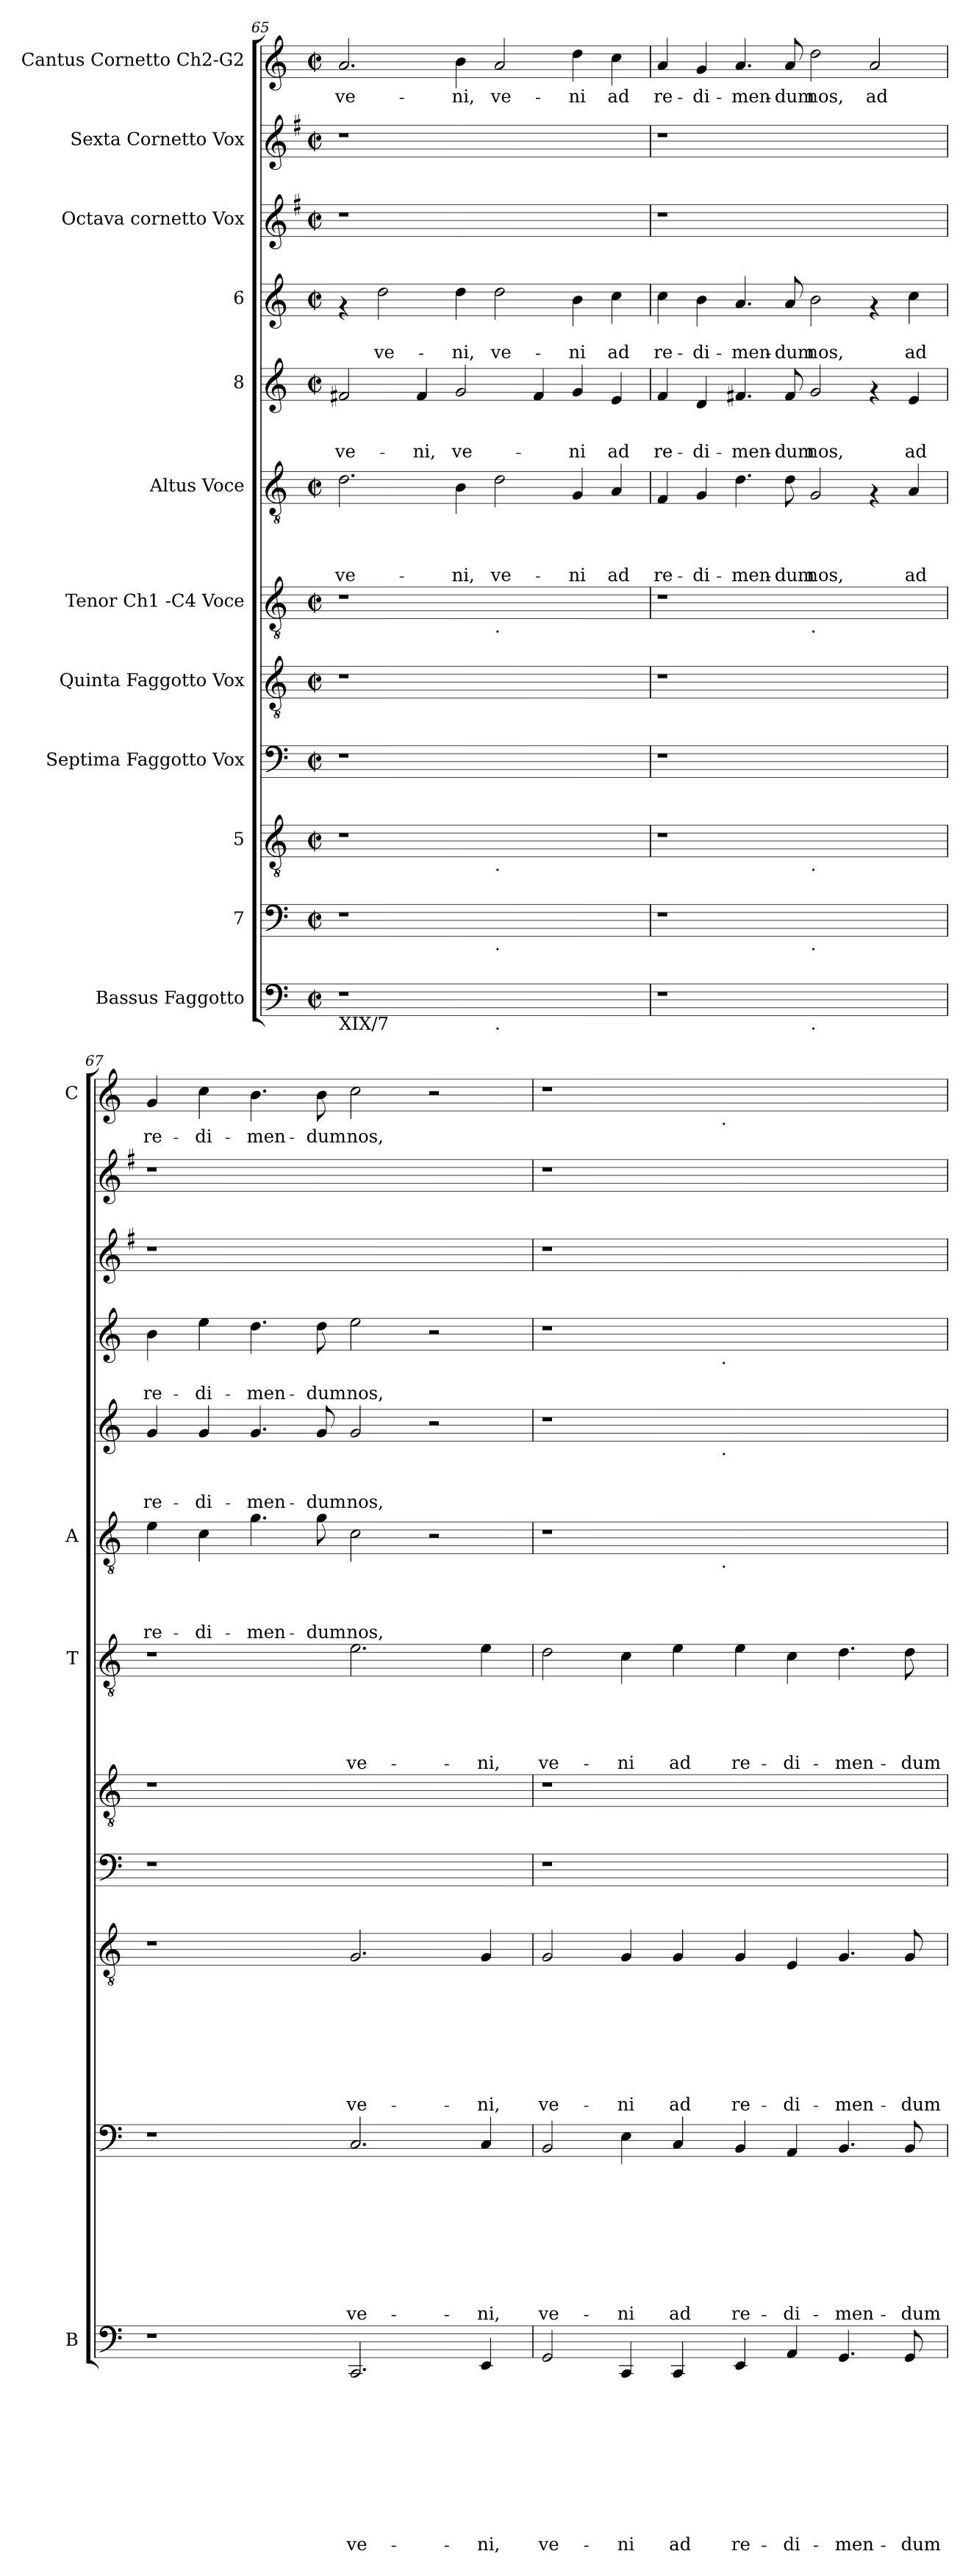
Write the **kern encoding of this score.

**kern	**text	**text	**text	**text	**text	**text	**text	**text	**text	**text	**kern	**text	**text	**text	**text	**text	**text	**text	**text	**text	**kern	**text	**text	**text	**text	**text	**text	**text	**text	**kern	**kern	**kern	**text	**text	**text	**text	**text	**kern	**text	**text	**text	**text	**kern	**text	**text	**text	**kern	**text	**text	**kern	**kern	**kern	**text
*part12	*part12	*part12	*part12	*part12	*part12	*part12	*part12	*part12	*part12	*part12	*part11	*part11	*part11	*part11	*part11	*part11	*part11	*part11	*part11	*part11	*part10	*part10	*part10	*part10	*part10	*part10	*part10	*part10	*part10	*part9	*part8	*part7	*part7	*part7	*part7	*part7	*part7	*part6	*part6	*part6	*part6	*part6	*part5	*part5	*part5	*part5	*part4	*part4	*part4	*part3	*part2	*part1	*part1
*staff12	*staff12	*staff12	*staff12	*staff12	*staff12	*staff12	*staff12	*staff12	*staff12	*staff12	*staff11	*staff11	*staff11	*staff11	*staff11	*staff11	*staff11	*staff11	*staff11	*staff11	*staff10	*staff10	*staff10	*staff10	*staff10	*staff10	*staff10	*staff10	*staff10	*staff9	*staff8	*staff7	*staff7	*staff7	*staff7	*staff7	*staff7	*staff6	*staff6	*staff6	*staff6	*staff6	*staff5	*staff5	*staff5	*staff5	*staff4	*staff4	*staff4	*staff3	*staff2	*staff1	*staff1
*I"Bassus Faggotto	*	*	*	*	*	*	*	*	*	*	*I"7	*	*	*	*	*	*	*	*	*	*I"5	*	*	*	*	*	*	*	*	*I"Septima Faggotto Vox	*I"Quinta Faggotto Vox	*I"Tenor Ch1 -C4 Voce	*	*	*	*	*	*I"Altus Voce	*	*	*	*	*I"8	*	*	*	*I"6	*	*	*I"Octava cornetto Vox	*I"Sexta Cornetto Vox	*I"Cantus Cornetto Ch2-G2	*
*I'B	*	*	*	*	*	*	*	*	*	*	*	*	*	*	*	*	*	*	*	*	*	*	*	*	*	*	*	*	*	*	*	*I'T	*	*	*	*	*	*I'A	*	*	*	*	*	*	*	*	*	*	*	*	*	*I'C	*
*clefF4	*	*	*	*	*	*	*	*	*	*	*clefF4	*	*	*	*	*	*	*	*	*	*clefGv2	*	*	*	*	*	*	*	*	*clefF4	*clefGv2	*clefGv2	*	*	*	*	*	*clefGv2	*	*	*	*	*clefG2	*	*	*	*clefG2	*	*	*clefG2	*clefG2	*clefG2	*
*	*	*	*	*	*	*	*	*	*	*	*	*	*	*	*	*	*	*	*	*	*	*	*	*	*	*	*	*	*	*	*	*	*	*	*	*	*	*	*	*	*	*	*	*	*	*	*	*	*	*ITrd4c7	*ITrd4c7	*	*
*k[]	*	*	*	*	*	*	*	*	*	*	*k[]	*	*	*	*	*	*	*	*	*	*k[]	*	*	*	*	*	*	*	*	*k[]	*k[]	*k[]	*	*	*	*	*	*k[]	*	*	*	*	*k[]	*	*	*	*k[]	*	*	*k[]	*k[]	*k[]	*
*C:	*	*	*	*	*	*	*	*	*	*	*C:	*	*	*	*	*	*	*	*	*	*C:	*	*	*	*	*	*	*	*	*C:	*C:	*C:	*	*	*	*	*	*C:	*	*	*	*	*C:	*	*	*	*C:	*	*	*C:	*C:	*C:	*
*M2/2	*	*	*	*	*	*	*	*	*	*	*M2/2	*	*	*	*	*	*	*	*	*	*M2/2	*	*	*	*	*	*	*	*	*M2/2	*M2/2	*M2/2	*	*	*	*	*	*M2/2	*	*	*	*	*M2/2	*	*	*	*M2/2	*	*	*M2/2	*M2/2	*M2/2	*
*met(c|)	*	*	*	*	*	*	*	*	*	*	*met(c|)	*	*	*	*	*	*	*	*	*	*met(c|)	*	*	*	*	*	*	*	*	*met(c|)	*met(c|)	*met(c|)	*	*	*	*	*	*met(c|)	*	*	*	*	*met(c|)	*	*	*	*met(c|)	*	*	*met(c|)	*met(c|)	*met(c|)	*
=65	=65	=65	=65	=65	=65	=65	=65	=65	=65	=65	=65	=65	=65	=65	=65	=65	=65	=65	=65	=65	=65	=65	=65	=65	=65	=65	=65	=65	=65	=65	=65	=65	=65	=65	=65	=65	=65	=65	=65	=65	=65	=65	=65	=65	=65	=65	=65	=65	=65	=65	=65	=65	=65
!LO:TX:b:t=XIX/7	!	!	!	!	!	!	!	!	!	!	!	!	!	!	!	!	!	!	!	!	!	!	!	!	!	!	!	!	!	!	!	!	!	!	!	!	!	!	!	!	!	!	!	!	!	!	!	!	!	!	!	!	!
!	!	!	!	!	!	!	!	!	!	!	!	!	!	!	!	!	!	!	!	!	!	!	!	!	!	!	!	!	!	!	!	!	!	!	!	!	!	!	!	!	!	!LO:LY:b	!	!	!	!LO:LY:b	!	!	!	!	!	!	!LO:LY:b
1r	.	.	.	.	.	.	.	.	.	.	1r	.	.	.	.	.	.	.	.	.	1r	.	.	.	.	.	.	.	.	1r	1r	1r	.	.	.	.	.	2.d\	.	.	.	ve-	2f#X/	.	.	ve-	4rf	.	.	1r	1r	2.a/	ve-
!	!	!	!	!	!	!	!	!	!	!	!	!	!	!	!	!	!	!	!	!	!	!	!	!	!	!	!	!	!	!	!	!	!	!	!	!	!	!	!	!	!	!	!	!	!	!	!	!	!LO:LY:b	!	!	!	!
.	.	.	.	.	.	.	.	.	.	.	.	.	.	.	.	.	.	.	.	.	.	.	.	.	.	.	.	.	.	.	.	.	.	.	.	.	.	.	.	.	.	.	.	.	.	.	2dd\	.	ve-	.	.	.	.
!	!	!	!	!	!	!	!	!	!	!	!	!	!	!	!	!	!	!	!	!	!	!	!	!	!	!	!	!	!	!	!	!	!	!	!	!	!	!	!	!	!	!	!	!	!	!LO:LY:b	!	!	!	!	!	!	!
.	.	.	.	.	.	.	.	.	.	.	.	.	.	.	.	.	.	.	.	.	.	.	.	.	.	.	.	.	.	.	.	.	.	.	.	.	.	.	.	.	.	.	4f#/	.	.	-ni,	.	.	.	.	.	.	.
!	!	!	!	!	!	!	!	!	!	!	!	!	!	!	!	!	!	!	!	!	!	!	!	!	!	!	!	!	!	!	!	!	!	!	!	!	!	!	!	!	!	!LO:LY:b	!	!	!	!LO:LY:b	!	!	!LO:LY:b	!	!	!	!LO:LY:b
.	.	.	.	.	.	.	.	.	.	.	.	.	.	.	.	.	.	.	.	.	.	.	.	.	.	.	.	.	.	.	.	.	.	.	.	.	.	4B\	.	.	.	-ni,	2g/	.	.	ve-	4dd\	.	-ni,	.	.	4b\	-ni,
!	!	!	!	!	!	!	!	!	!	!	!	!	!	!	!	!	!	!	!	!	!	!	!	!	!	!	!	!	!	!	!	!LO:TX:b:t=.	!	!	!	!	!	!	!	!	!	!	!	!	!	!	!	!	!	!	!	!	!
!	!	!	!	!	!	!	!	!	!	!	!	!	!	!	!	!	!	!	!	!	!LO:TX:b:t=.	!	!	!	!	!	!	!	!	!	!	!	!	!	!	!	!	!	!	!	!	!	!	!	!	!	!	!	!	!	!	!	!
!	!	!	!	!	!	!	!	!	!	!	!LO:TX:b:t=.	!	!	!	!	!	!	!	!	!	!	!	!	!	!	!	!	!	!	!	!	!	!	!	!	!	!	!	!	!	!	!	!	!	!	!	!	!	!	!	!	!	!
!LO:TX:b:t=.	!	!	!	!	!	!	!	!	!	!	!	!	!	!	!	!	!	!	!	!	!	!	!	!	!	!	!	!	!	!	!	!	!	!	!	!	!	!	!	!	!	!	!	!	!	!	!	!	!	!	!	!	!
!	!	!	!	!	!	!	!	!	!	!	!	!	!	!	!	!	!	!	!	!	!	!	!	!	!	!	!	!	!	!	!	!	!	!	!	!	!	!	!	!	!	!LO:LY:b	!	!	!	!	!	!	!LO:LY:b	!	!	!	!LO:LY:b
1ryy	.	.	.	.	.	.	.	.	.	.	1ryy	.	.	.	.	.	.	.	.	.	1ryy	.	.	.	.	.	.	.	.	1ryy	1ryy	1ryy	.	.	.	.	.	2d\	.	.	.	ve-	.	.	.	.	2dd\	.	ve-	1ryy	1ryy	2a/	ve-
.	.	.	.	.	.	.	.	.	.	.	.	.	.	.	.	.	.	.	.	.	.	.	.	.	.	.	.	.	.	.	.	.	.	.	.	.	.	.	.	.	.	.	4f#/	.	.	.	.	.	.	.	.	.	.
!	!	!	!	!	!	!	!	!	!	!	!	!	!	!	!	!	!	!	!	!	!	!	!	!	!	!	!	!	!	!	!	!	!	!	!	!	!	!	!	!	!	!LO:LY:b	!	!	!	!LO:LY:b	!	!	!LO:LY:b	!	!	!	!LO:LY:b
.	.	.	.	.	.	.	.	.	.	.	.	.	.	.	.	.	.	.	.	.	.	.	.	.	.	.	.	.	.	.	.	.	.	.	.	.	.	4G/	.	.	.	-ni	4g/	.	.	-ni	4b\	.	-ni	.	.	4dd\	-ni
!	!	!	!	!	!	!	!	!	!	!	!	!	!	!	!	!	!	!	!	!	!	!	!	!	!	!	!	!	!	!	!	!	!	!	!	!	!	!	!	!	!	!LO:LY:b	!	!	!	!LO:LY:b	!	!	!LO:LY:b	!	!	!	!LO:LY:b
.	.	.	.	.	.	.	.	.	.	.	.	.	.	.	.	.	.	.	.	.	.	.	.	.	.	.	.	.	.	.	.	.	.	.	.	.	.	4A/	.	.	.	ad	4e/	.	.	ad	4cc\	.	ad	.	.	4cc\	ad
=66	=66	=66	=66	=66	=66	=66	=66	=66	=66	=66	=66	=66	=66	=66	=66	=66	=66	=66	=66	=66	=66	=66	=66	=66	=66	=66	=66	=66	=66	=66	=66	=66	=66	=66	=66	=66	=66	=66	=66	=66	=66	=66	=66	=66	=66	=66	=66	=66	=66	=66	=66	=66	=66
!	!	!	!	!	!	!	!	!	!	!	!	!	!	!	!	!	!	!	!	!	!	!	!	!	!	!	!	!	!	!	!	!	!	!	!	!	!	!	!	!	!	!LO:LY:b	!	!	!	!LO:LY:b	!	!	!LO:LY:b	!	!	!	!LO:LY:b
1r	.	.	.	.	.	.	.	.	.	.	1r	.	.	.	.	.	.	.	.	.	1r	.	.	.	.	.	.	.	.	1r	1r	1r	.	.	.	.	.	4F/	.	.	.	re-	4f/	.	.	re-	4cc\	.	re-	1r	1r	4a/	re-
!	!	!	!	!	!	!	!	!	!	!	!	!	!	!	!	!	!	!	!	!	!	!	!	!	!	!	!	!	!	!	!	!	!	!	!	!	!	!	!	!	!	!LO:LY:b	!	!	!	!LO:LY:b	!	!	!LO:LY:b	!	!	!	!LO:LY:b
.	.	.	.	.	.	.	.	.	.	.	.	.	.	.	.	.	.	.	.	.	.	.	.	.	.	.	.	.	.	.	.	.	.	.	.	.	.	4G/	.	.	.	-di-	4d/	.	.	-di-	4b\	.	-di-	.	.	4g/	-di-
!	!	!	!	!	!	!	!	!	!	!	!	!	!	!	!	!	!	!	!	!	!	!	!	!	!	!	!	!	!	!	!	!	!	!	!	!	!	!	!	!	!	!LO:LY:b	!	!	!	!LO:LY:b	!	!	!LO:LY:b	!	!	!	!LO:LY:b
.	.	.	.	.	.	.	.	.	.	.	.	.	.	.	.	.	.	.	.	.	.	.	.	.	.	.	.	.	.	.	.	.	.	.	.	.	.	4.d\	.	.	.	-men-	4.f#X/	.	.	-men-	4.a/	.	-men-	.	.	4.a/	-men-
!	!	!	!	!	!	!	!	!	!	!	!	!	!	!	!	!	!	!	!	!	!	!	!	!	!	!	!	!	!	!	!	!	!	!	!	!	!	!	!	!	!	!LO:LY:b	!	!	!	!LO:LY:b	!	!	!LO:LY:b	!	!	!	!LO:LY:b
.	.	.	.	.	.	.	.	.	.	.	.	.	.	.	.	.	.	.	.	.	.	.	.	.	.	.	.	.	.	.	.	.	.	.	.	.	.	8d\	.	.	.	-dum	8f#/	.	.	-dum	8a/	.	-dum	.	.	8a/	-dum
!	!	!	!	!	!	!	!	!	!	!	!	!	!	!	!	!	!	!	!	!	!	!	!	!	!	!	!	!	!	!	!	!LO:TX:b:t=.	!	!	!	!	!	!	!	!	!	!	!	!	!	!	!	!	!	!	!	!	!
!	!	!	!	!	!	!	!	!	!	!	!	!	!	!	!	!	!	!	!	!	!LO:TX:b:t=.	!	!	!	!	!	!	!	!	!	!	!	!	!	!	!	!	!	!	!	!	!	!	!	!	!	!	!	!	!	!	!	!
!	!	!	!	!	!	!	!	!	!	!	!LO:TX:b:t=.	!	!	!	!	!	!	!	!	!	!	!	!	!	!	!	!	!	!	!	!	!	!	!	!	!	!	!	!	!	!	!	!	!	!	!	!	!	!	!	!	!	!
!LO:TX:b:t=.	!	!	!	!	!	!	!	!	!	!	!	!	!	!	!	!	!	!	!	!	!	!	!	!	!	!	!	!	!	!	!	!	!	!	!	!	!	!	!	!	!	!	!	!	!	!	!	!	!	!	!	!	!
!	!	!	!	!	!	!	!	!	!	!	!	!	!	!	!	!	!	!	!	!	!	!	!	!	!	!	!	!	!	!	!	!	!	!	!	!	!	!	!	!	!	!LO:LY:b	!	!	!	!LO:LY:b	!	!	!LO:LY:b	!	!	!	!LO:LY:b
1ryy	.	.	.	.	.	.	.	.	.	.	1ryy	.	.	.	.	.	.	.	.	.	1ryy	.	.	.	.	.	.	.	.	1ryy	1ryy	1ryy	.	.	.	.	.	2G/	.	.	.	nos,	2g/	.	.	nos,	2b\	.	nos,	1ryy	1ryy	2dd\	nos,
!	!	!	!	!	!	!	!	!	!	!	!	!	!	!	!	!	!	!	!	!	!	!	!	!	!	!	!	!	!	!	!	!	!	!	!	!	!	!	!	!	!	!	!	!	!	!	!	!	!	!	!	!	!LO:LY:b
.	.	.	.	.	.	.	.	.	.	.	.	.	.	.	.	.	.	.	.	.	.	.	.	.	.	.	.	.	.	.	.	.	.	.	.	.	.	4rF	.	.	.	.	4rf	.	.	.	4rf	.	.	.	.	2a/	ad
!	!	!	!	!	!	!	!	!	!	!	!	!	!	!	!	!	!	!	!	!	!	!	!	!	!	!	!	!	!	!	!	!	!	!	!	!	!	!	!	!	!	!LO:LY:b	!	!	!	!LO:LY:b	!	!	!LO:LY:b	!	!	!	!
.	.	.	.	.	.	.	.	.	.	.	.	.	.	.	.	.	.	.	.	.	.	.	.	.	.	.	.	.	.	.	.	.	.	.	.	.	.	4A/	.	.	.	ad	4e/	.	.	ad	4cc\	.	ad	.	.	.	.
!!LO:PB:g=z
=67	=67	=67	=67	=67	=67	=67	=67	=67	=67	=67	=67	=67	=67	=67	=67	=67	=67	=67	=67	=67	=67	=67	=67	=67	=67	=67	=67	=67	=67	=67	=67	=67	=67	=67	=67	=67	=67	=67	=67	=67	=67	=67	=67	=67	=67	=67	=67	=67	=67	=67	=67	=67	=67
!	!	!	!	!	!	!	!	!	!	!	!	!	!	!	!	!	!	!	!	!	!	!	!	!	!	!	!	!	!	!	!	!	!	!	!	!	!	!	!	!	!	!LO:LY:b	!	!	!	!LO:LY:b	!	!	!LO:LY:b	!	!	!	!LO:LY:b
1r	.	.	.	.	.	.	.	.	.	.	1r	.	.	.	.	.	.	.	.	.	1r	.	.	.	.	.	.	.	.	1r	1r	1r	.	.	.	.	.	4e\	.	.	.	re-	4g/	.	.	re-	4b\	.	re-	1r	1r	4g/	re-
!	!	!	!	!	!	!	!	!	!	!	!	!	!	!	!	!	!	!	!	!	!	!	!	!	!	!	!	!	!	!	!	!	!	!	!	!	!	!	!	!	!	!LO:LY:b	!	!	!	!LO:LY:b	!	!	!LO:LY:b	!	!	!	!LO:LY:b
.	.	.	.	.	.	.	.	.	.	.	.	.	.	.	.	.	.	.	.	.	.	.	.	.	.	.	.	.	.	.	.	.	.	.	.	.	.	4c\	.	.	.	-di-	4g/	.	.	-di-	4ee\	.	-di-	.	.	4cc\	-di-
!	!	!	!	!	!	!	!	!	!	!	!	!	!	!	!	!	!	!	!	!	!	!	!	!	!	!	!	!	!	!	!	!	!	!	!	!	!	!	!	!	!	!LO:LY:b	!	!	!	!LO:LY:b	!	!	!LO:LY:b	!	!	!	!LO:LY:b
.	.	.	.	.	.	.	.	.	.	.	.	.	.	.	.	.	.	.	.	.	.	.	.	.	.	.	.	.	.	.	.	.	.	.	.	.	.	4.g\	.	.	.	-men-	4.g/	.	.	-men-	4.dd\	.	-men-	.	.	4.b\	-men-
!	!	!	!	!	!	!	!	!	!	!	!	!	!	!	!	!	!	!	!	!	!	!	!	!	!	!	!	!	!	!	!	!	!	!	!	!	!	!	!	!	!	!LO:LY:b	!	!	!	!LO:LY:b	!	!	!LO:LY:b	!	!	!	!LO:LY:b
.	.	.	.	.	.	.	.	.	.	.	.	.	.	.	.	.	.	.	.	.	.	.	.	.	.	.	.	.	.	.	.	.	.	.	.	.	.	8g\	.	.	.	-dum	8g/	.	.	-dum	8dd\	.	-dum	.	.	8b\	-dum
!	!	!	!	!	!	!	!	!	!	!LO:LY:b:rj	!	!	!	!	!	!	!	!	!	!LO:LY:b:rj	!	!	!	!	!	!	!	!	!LO:LY:b	!	!	!	!	!	!	!	!LO:LY:b	!	!	!	!	!LO:LY:b	!	!	!	!LO:LY:b	!	!	!LO:LY:b	!	!	!	!LO:LY:b
2.CC/	.	.	.	.	.	.	.	.	.	ve-	2.C/	.	.	.	.	.	.	.	.	ve-	2.G/	.	.	.	.	.	.	.	ve-	1ryy	1ryy	2.e\	.	.	.	.	ve-	2c\	.	.	.	nos,	2g/	.	.	nos,	2ee\	.	nos,	1ryy	1ryy	2cc\	nos,
.	.	.	.	.	.	.	.	.	.	.	.	.	.	.	.	.	.	.	.	.	.	.	.	.	.	.	.	.	.	.	.	.	.	.	.	.	.	2r	.	.	.	.	2r	.	.	.	2r	.	.	.	.	2r	.
!	!	!	!	!	!	!	!	!	!	!LO:LY:b:rj	!	!	!	!	!	!	!	!	!	!LO:LY:b:rj	!	!	!	!	!	!	!	!	!LO:LY:b	!	!	!	!	!	!	!	!LO:LY:b	!	!	!	!	!	!	!	!	!	!	!	!	!	!	!	!
4EE/	.	.	.	.	.	.	.	.	.	-ni,	4C/	.	.	.	.	.	.	.	.	-ni,	4G/	.	.	.	.	.	.	.	-ni,	.	.	4e\	.	.	.	.	-ni,	.	.	.	.	.	.	.	.	.	.	.	.	.	.	.	.
=68	=68	=68	=68	=68	=68	=68	=68	=68	=68	=68	=68	=68	=68	=68	=68	=68	=68	=68	=68	=68	=68	=68	=68	=68	=68	=68	=68	=68	=68	=68	=68	=68	=68	=68	=68	=68	=68	=68	=68	=68	=68	=68	=68	=68	=68	=68	=68	=68	=68	=68	=68	=68	=68
!	!	!	!	!	!	!	!	!	!	!LO:LY:b:rj	!	!	!	!	!	!	!	!	!	!LO:LY:b:rj	!	!	!	!	!	!	!	!	!LO:LY:b	!	!	!	!	!	!	!	!LO:LY:b	!	!	!	!	!	!	!	!	!	!	!	!	!	!	!	!
*	*	*	*	*	*	*	*	*	*	*	*	*	*	*	*	*	*	*	*	*	*	*	*	*	*	*	*	*	*	*	*	*	*	*	*	*	*	*^	*	*	*	*	*^	*	*	*	*^	*	*	*	*	*^	*
2GG/	.	.	.	.	.	.	.	.	.	ve-	2BB/	.	.	.	.	.	.	.	.	ve-	2G/	.	.	.	.	.	.	.	ve-	1r	1r	2d\	.	.	.	.	ve-	1r	2ryy	.	.	.	.	1r	2ryy	.	.	.	1r	2ryy	.	.	1r	1r	1r	2ryy	.
!	!	!	!	!	!	!	!	!	!	!LO:LY:b:rj	!	!	!	!	!	!	!	!	!	!LO:LY:b:rj	!	!	!	!	!	!	!	!	!LO:LY:b	!	!	!	!	!	!	!	!LO:LY:b	!	!	!	!	!	!	!	!	!	!	!	!	!	!	!	!	!	!	!	!
4CC/	.	.	.	.	.	.	.	.	.	-ni	4E\	.	.	.	.	.	.	.	.	-ni	4G/	.	.	.	.	.	.	.	-ni	.	.	4c\	.	.	.	.	-ni	.	4...ryy	.	.	.	.	.	4...ryy	.	.	.	.	4...ryy	.	.	.	.	.	4...ryy	.
!	!	!	!	!	!	!	!	!	!	!LO:LY:b:rj	!	!	!	!	!	!	!	!	!	!LO:LY:b:rj	!	!	!	!	!	!	!	!	!LO:LY:b	!	!	!	!	!	!	!	!LO:LY:b	!	!	!	!	!	!	!	!	!	!	!	!	!	!	!	!	!	!	!	!
4CC/	.	.	.	.	.	.	.	.	.	ad	4C/	.	.	.	.	.	.	.	.	ad	4G/	.	.	.	.	.	.	.	ad	.	.	4e\	.	.	.	.	ad	.	.	.	.	.	.	.	.	.	.	.	.	.	.	.	.	.	.	.	.
!	!	!	!	!	!	!	!	!	!	!	!	!	!	!	!	!	!	!	!	!	!	!	!	!	!	!	!	!	!	!	!	!	!	!	!	!	!	!	!	!	!	!	!	!	!	!	!	!	!	!	!	!	!	!	!	!LO:TX:b:t=.	!
!	!	!	!	!	!	!	!	!	!	!	!	!	!	!	!	!	!	!	!	!	!	!	!	!	!	!	!	!	!	!	!	!	!	!	!	!	!	!	!	!	!	!	!	!	!	!	!	!	!	!LO:TX:b:t=.	!	!	!	!	!	!	!
!	!	!	!	!	!	!	!	!	!	!	!	!	!	!	!	!	!	!	!	!	!	!	!	!	!	!	!	!	!	!	!	!	!	!	!	!	!	!	!	!	!	!	!	!	!LO:TX:b:t=.	!	!	!	!	!	!	!	!	!	!	!	!
!	!	!	!	!	!	!	!	!	!	!	!	!	!	!	!	!	!	!	!	!	!	!	!	!	!	!	!	!	!	!	!	!	!	!	!	!	!	!	!LO:TX:b:t=.	!	!	!	!	!	!	!	!	!	!	!	!	!	!	!	!	!	!
.	.	.	.	.	.	.	.	.	.	.	.	.	.	.	.	.	.	.	.	.	.	.	.	.	.	.	.	.	.	.	.	.	.	.	.	.	.	.	1ryy	.	.	.	.	.	1ryy	.	.	.	.	1ryy	.	.	.	.	.	1ryy	.
!	!	!	!	!	!	!	!	!	!	!LO:LY:b:rj	!	!	!	!	!	!	!	!	!	!LO:LY:b:rj	!	!	!	!	!	!	!	!	!LO:LY:b	!	!	!	!	!	!	!	!LO:LY:b	!	!	!	!	!	!	!	!	!	!	!	!	!	!	!	!	!	!	!	!
4EE/	.	.	.	.	.	.	.	.	.	re-	4BB/	.	.	.	.	.	.	.	.	re-	4G/	.	.	.	.	.	.	.	re-	1ryy	1ryy	4e\	.	.	.	.	re-	1ryy	.	.	.	.	.	1ryy	.	.	.	.	1ryy	.	.	.	1ryy	1ryy	1ryy	.	.
!	!	!	!	!	!	!	!	!	!	!LO:LY:b:rj	!	!	!	!	!	!	!	!	!	!LO:LY:b:rj	!	!	!	!	!	!	!	!	!LO:LY:b	!	!	!	!	!	!	!	!LO:LY:b	!	!	!	!	!	!	!	!	!	!	!	!	!	!	!	!	!	!	!	!
4AA/	.	.	.	.	.	.	.	.	.	-di-	4AA/	.	.	.	.	.	.	.	.	-di-	4E/	.	.	.	.	.	.	.	-di-	.	.	4c\	.	.	.	.	-di-	.	.	.	.	.	.	.	.	.	.	.	.	.	.	.	.	.	.	.	.
!	!	!	!	!	!	!	!	!	!	!LO:LY:b:rj	!	!	!	!	!	!	!	!	!	!LO:LY:b:rj	!	!	!	!	!	!	!	!	!LO:LY:b	!	!	!	!	!	!	!	!LO:LY:b	!	!	!	!	!	!	!	!	!	!	!	!	!	!	!	!	!	!	!	!
4.GG/	.	.	.	.	.	.	.	.	.	-men-	4.BB/	.	.	.	.	.	.	.	.	-men-	4.G/	.	.	.	.	.	.	.	-men-	.	.	4.d\	.	.	.	.	-men-	.	.	.	.	.	.	.	.	.	.	.	.	.	.	.	.	.	.	.	.
!	!	!	!	!	!	!	!	!	!	!LO:LY:b:rj	!	!	!	!	!	!	!	!	!	!LO:LY:b:rj	!	!	!	!	!	!	!	!	!LO:LY:b	!	!	!	!	!	!	!	!LO:LY:b	!	!	!	!	!	!	!	!	!	!	!	!	!	!	!	!	!	!	!	!
8GG/	.	.	.	.	.	.	.	.	.	-dum	8BB/	.	.	.	.	.	.	.	.	-dum	8G/	.	.	.	.	.	.	.	-dum	.	.	8d\	.	.	.	.	-dum	.	.	.	.	.	.	.	.	.	.	.	.	.	.	.	.	.	.	.	.
.	.	.	.	.	.	.	.	.	.	.	.	.	.	.	.	.	.	.	.	.	.	.	.	.	.	.	.	.	.	.	.	.	.	.	.	.	.	.	32ryy	.	.	.	.	.	32ryy	.	.	.	.	32ryy	.	.	.	.	.	32ryy	.
*	*	*	*	*	*	*	*	*	*	*	*	*	*	*	*	*	*	*	*	*	*	*	*	*	*	*	*	*	*	*	*	*	*	*	*	*	*	*v	*v	*	*	*	*	*	*	*	*	*	*v	*v	*	*	*	*	*v	*v	*
*	*	*	*	*	*	*	*	*	*	*	*	*	*	*	*	*	*	*	*	*	*	*	*	*	*	*	*	*	*	*	*	*	*	*	*	*	*	*	*	*	*	*	*v	*v	*	*	*	*	*	*	*	*	*	*
=	=	=	=	=	=	=	=	=	=	=	=	=	=	=	=	=	=	=	=	=	=	=	=	=	=	=	=	=	=	=	=	=	=	=	=	=	=	=	=	=	=	=	=	=	=	=	=	=	=	=	=	=	=
*-	*-	*-	*-	*-	*-	*-	*-	*-	*-	*-	*-	*-	*-	*-	*-	*-	*-	*-	*-	*-	*-	*-	*-	*-	*-	*-	*-	*-	*-	*-	*-	*-	*-	*-	*-	*-	*-	*-	*-	*-	*-	*-	*-	*-	*-	*-	*-	*-	*-	*-	*-	*-	*-
